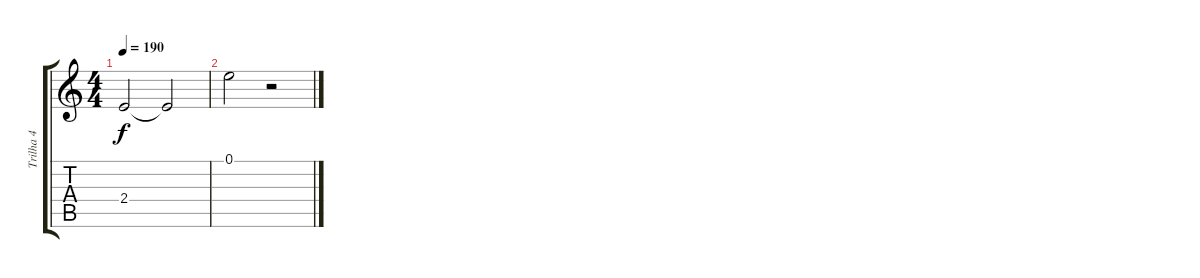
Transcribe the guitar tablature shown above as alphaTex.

\track ("Trilha 4" "Trilha 4") {instrument distortionguitar}
\staff {score tabs}
\tuning (E4 B3 G3 D3 A2 E2) {hide}
\ts (4 4)
\tempo 190
\clef g2
\ks c
2.4.2{dy f} 2.4{t}.2 |
0.1.2 r.2
